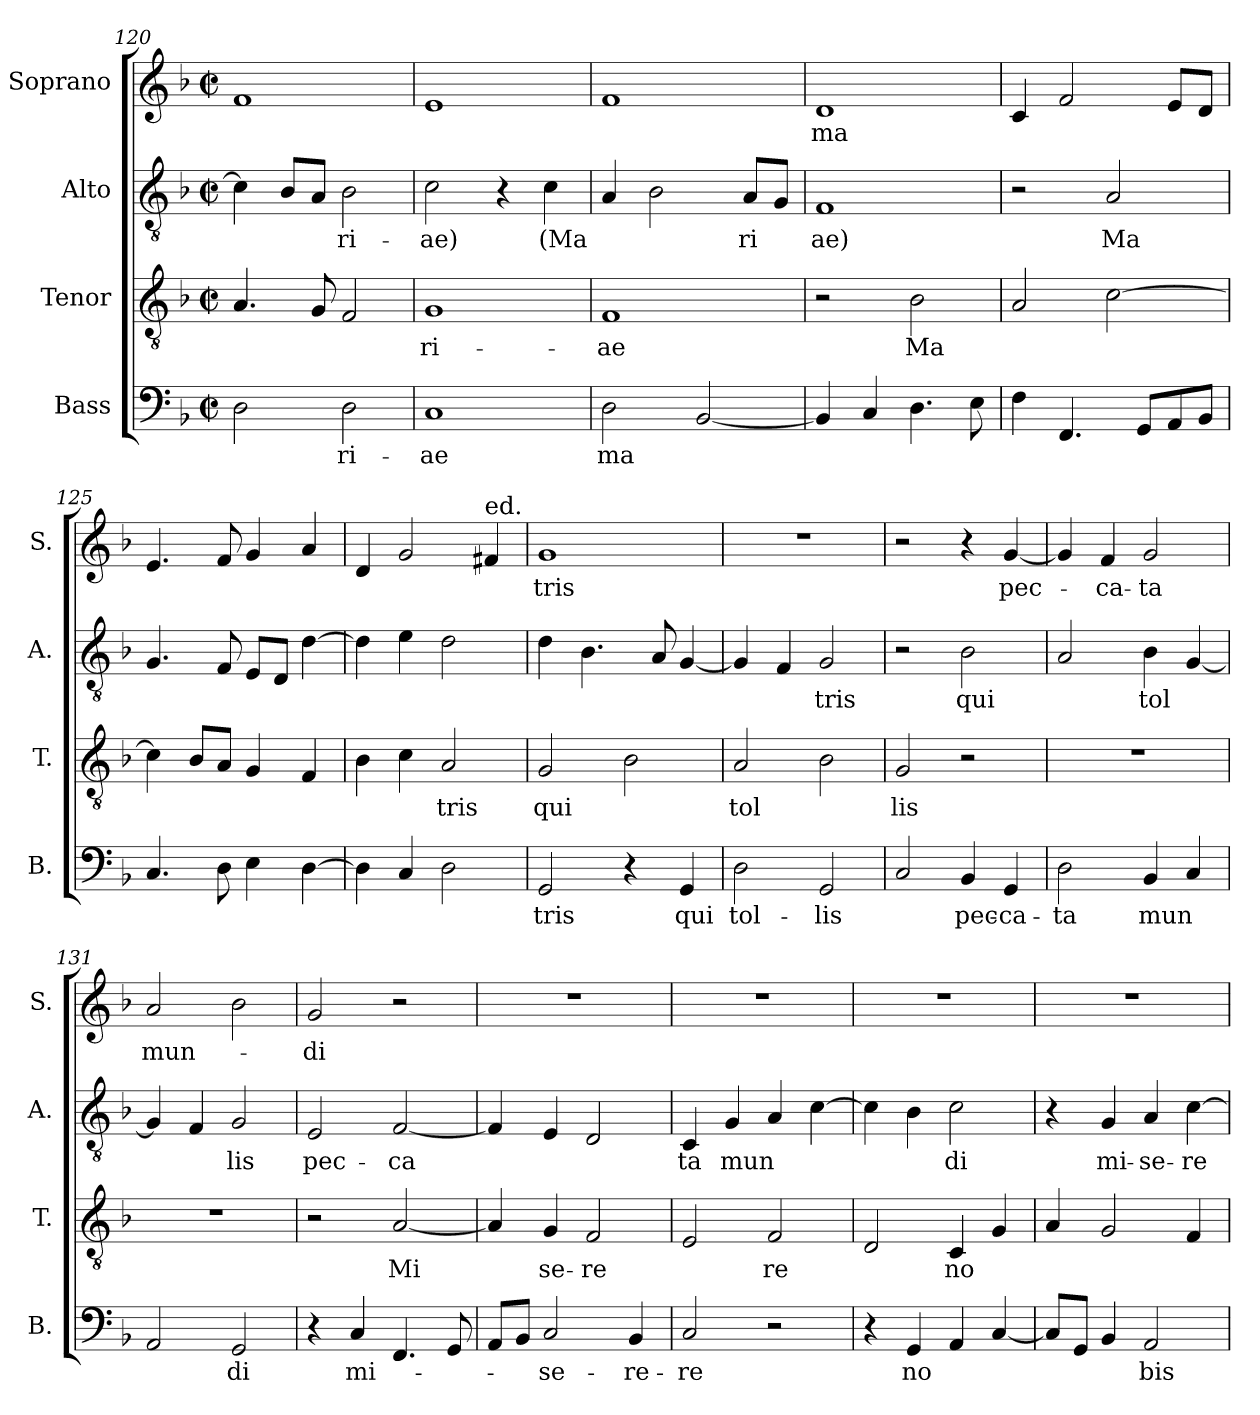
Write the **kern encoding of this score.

**kern	**text	**kern	**text	**kern	**text	**kern	**text
*part4	*part4	*part3	*part3	*part2	*part2	*part1	*part1
*staff4	*staff4	*staff3	*staff3	*staff2	*staff2	*staff1	*staff1
*I"Bass	*	*I"Tenor	*	*I"Alto	*	*I"Soprano	*
*I'B.	*	*I'T.	*	*I'A.	*	*I'S.	*
*clefF4	*	*clefGv2	*	*clefGv2	*	*clefG2	*
*k[b-]	*	*k[b-]	*	*k[b-]	*	*k[b-]	*
*M2/2	*	*M2/2	*	*M2/2	*	*M2/2	*
*met(c|)	*	*met(c|)	*	*met(c|)	*	*met(c|)	*
=120	=120	=120	=120	=120	=120	=120	=120
2D\	.	4.A/	.	4c\]	.	1f	.
.	.	.	.	8B-/L	.	.	.
.	.	8G/	.	8A/J	.	.	.
!	!LO:LY:b	!	!	!	!LO:LY:b	!	!
2D\	ri-	2F/	.	2B-\	ri-	.	.
=121	=121	=121	=121	=121	=121	=121	=121
!	!LO:LY:b	!	!LO:LY:b	!	!LO:LY:b	!	!
1C	-ae	1G	ri-	2c\	-ae)	1e	.
.	.	.	.	4r	.	.	.
!	!	!	!	!	!LO:LY:b	!	!
.	.	.	.	4c\	(Ma	.	.
=122	=122	=122	=122	=122	=122	=122	=122
!	!LO:LY:b	!	!LO:LY:b	!	!	!	!
2D\	ma	1F	-ae	4A/	.	1f	.
.	.	.	.	2B-\	.	.	.
[2BB-/	.	.	.	.	.	.	.
!	!	!	!	!	!LO:LY:b	!	!
.	.	.	.	8A/L	ri	.	.
.	.	.	.	8G/J	.	.	.
=123	=123	=123	=123	=123	=123	=123	=123
!	!	!	!	!	!LO:LY:b	!	!LO:LY:b
4BB-/]	.	2r	.	1F	ae)	1d	ma
4C/	.	.	.	.	.	.	.
!	!	!	!LO:LY:b	!	!	!	!
4.D\	.	2B-\	Ma	.	.	.	.
8E\	.	.	.	.	.	.	.
=124	=124	=124	=124	=124	=124	=124	=124
4F\	.	2A/	.	2r	.	4c/	.
4.FF/	.	.	.	.	.	2f/	.
!	!	!	!	!	!LO:LY:b	!	!
.	.	[2c\	.	2A/	Ma	.	.
8GG/L	.	.	.	.	.	.	.
8AA/	.	.	.	.	.	8e/L	.
8BB-/J	.	.	.	.	.	8d/J	.
=125	=125	=125	=125	=125	=125	=125	=125
4.C/	.	4c\]	.	4.G/	.	4.e/	.
.	.	8B-/L	.	.	.	.	.
8D\	.	8A/J	.	8F/	.	8f/	.
4E\	.	4G/	.	8E/L	.	4g/	.
.	.	.	.	8D/J	.	.	.
[4D\	.	4F/	.	[4d\	.	4a/	.
=126	=126	=126	=126	=126	=126	=126	=126
4D\]	.	4B-\	.	4d\]	.	4d/	.
4C/	.	4c\	.	4e\	.	2g/	.
!	!	!	!LO:LY:b	!	!	!	!
2D\	.	2A/	tris	2d\	.	.	.
!	!	!	!	!	!	!LO:TX:a:t=ed.	!
.	.	.	.	.	.	4f#X/	.
=127	=127	=127	=127	=127	=127	=127	=127
!	!LO:LY:b	!	!LO:LY:b	!	!	!	!LO:LY:b
2GG/	tris	2G/	qui	4d\	.	1g	tris
.	.	.	.	4.B-\	.	.	.
4r	.	2B-\	.	.	.	.	.
.	.	.	.	8A/	.	.	.
!	!LO:LY:b	!	!	!	!	!	!
4GG/	qui	.	.	[4G/	.	.	.
=128	=128	=128	=128	=128	=128	=128	=128
!	!LO:LY:b	!	!LO:LY:b	!	!	!	!
2D\	tol-	2A/	tol	4G/]	.	1r	.
.	.	.	.	4F/	.	.	.
!	!LO:LY:b	!	!	!	!LO:LY:b	!	!
2GG/	-lis	2B-\	.	2G/	tris	.	.
=129	=129	=129	=129	=129	=129	=129	=129
!	!	!	!LO:LY:b	!	!	!	!
2C/	.	2G/	lis	2r	.	2r	.
!	!LO:LY:b	!	!	!	!LO:LY:b	!	!
4BB-/	pec-	2r	.	2B-\	qui	4r	.
!	!LO:LY:b	!	!	!	!	!	!LO:LY:b
4GG/	-ca-	.	.	.	.	[4g/	pec-
=130	=130	=130	=130	=130	=130	=130	=130
!	!LO:LY:b	!	!	!	!	!	!
2D\	-ta	1r	.	2A/	.	4g/]	.
!	!	!	!	!	!	!	!LO:LY:b
.	.	.	.	.	.	4f/	-ca-
!	!LO:LY:b	!	!	!	!LO:LY:b	!	!LO:LY:b
4BB-/	-mun	.	.	4B-\	-tol	2g/	-ta
4C/	.	.	.	[4G/	.	.	.
=131	=131	=131	=131	=131	=131	=131	=131
!	!	!	!	!	!	!	!LO:LY:b
2AA/	.	1r	.	4G/]	.	2a/	mun-
.	.	.	.	4F/	.	.	.
!	!LO:LY:b	!	!	!	!LO:LY:b	!	!
2GG/	di	.	.	2G/	lis	2b-\	.
=132	=132	=132	=132	=132	=132	=132	=132
!	!	!	!	!	!LO:LY:b	!	!LO:LY:b
4r	.	2r	.	2E/	pec-	2g/	-di
!	!LO:LY:b	!	!	!	!	!	!
4C/	mi-	.	.	.	.	.	.
!	!	!	!LO:LY:b	!	!LO:LY:b	!	!
4.FF/	.	[2A/	-Mi	[2F/	-ca	2r	.
8GG/	.	.	.	.	.	.	.
=133	=133	=133	=133	=133	=133	=133	=133
8AA/L	.	4A/]	.	4F/]	.	1r	.
8BB-/J	.	.	.	.	.	.	.
!	!LO:LY:b	!	!LO:LY:b	!	!	!	!
2C/	se-	4G/	se-	4E/	.	.	.
!	!	!	!LO:LY:b	!	!	!	!
.	.	2F/	-re	2D/	.	.	.
!	!LO:LY:b	!	!	!	!	!	!
4BB-/	-re-	.	.	.	.	.	.
=134	=134	=134	=134	=134	=134	=134	=134
!	!LO:LY:b	!	!	!	!LO:LY:b	!	!
2C/	-re	2E/	.	4C/	ta	1r	.
!	!	!	!	!	!LO:LY:b	!	!
.	.	.	.	4G/	mun	.	.
!	!	!	!LO:LY:b	!	!	!	!
2r	.	2F/	-re	4A/	.	.	.
.	.	.	.	[4c\	.	.	.
=135	=135	=135	=135	=135	=135	=135	=135
4r	.	2D/	.	4c\]	.	1r	.
!	!LO:LY:b	!	!	!	!	!	!
4GG/	-no	.	.	4B-\	.	.	.
!	!	!	!LO:LY:b	!	!LO:LY:b	!	!
4AA/	.	4C/	-no	2c\	di	.	.
[4C/	.	4G/	.	.	.	.	.
=136	=136	=136	=136	=136	=136	=136	=136
8C/L]	.	4A/	.	4r	.	1r	.
8GG/J	.	.	.	.	.	.	.
!	!	!	!	!	!LO:LY:b	!	!
4BB-/	.	2G/	.	4G/	mi-	.	.
!	!LO:LY:b	!	!	!	!LO:LY:b	!	!
2AA/	bis	.	.	4A/	-se-	.	.
!	!	!	!	!	!LO:LY:b	!	!
.	.	4F/	.	[4c\	-re	.	.
=	=	=	=	=	=	=	=
*-	*-	*-	*-	*-	*-	*-	*-
